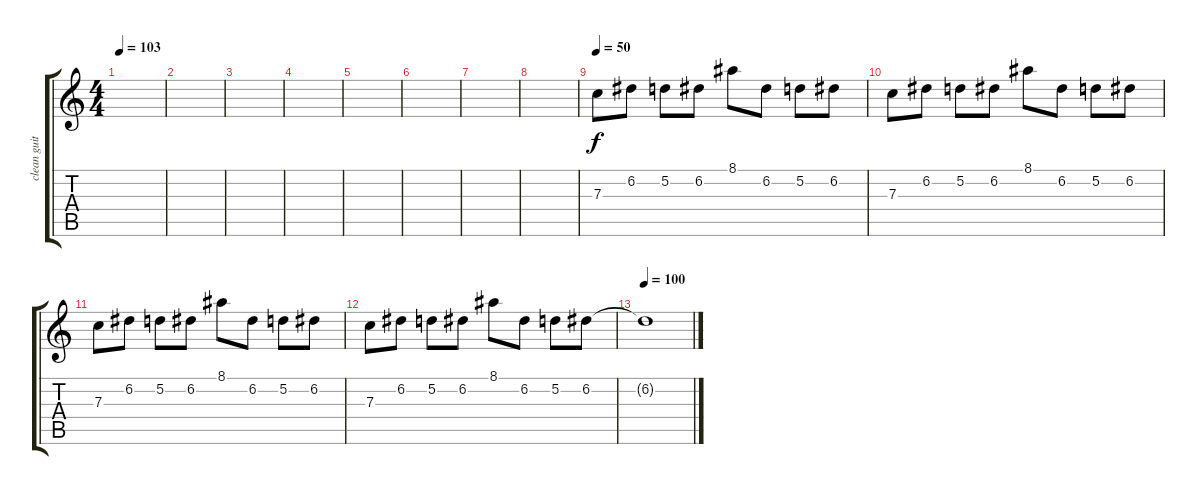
\track ("clean guitar 1" "clean guit") {instrument electricguitarclean}
\staff {score tabs}
\tuning (D4 A3 F3 C3 G2 C2) {hide}
\ts (4 4)
\tempo 103
\clef g2
\ks c
|
|
|
|
|
|
|
|
\tempo 50
7.3.8 6.2.8 5.2.8 6.2.8 8.1.8 6.2.8 5.2.8 6.2.8 |
7.3.8 6.2.8 5.2.8 6.2.8 8.1.8 6.2.8 5.2.8 6.2.8 |
7.3.8 6.2.8 5.2.8 6.2.8 8.1.8 6.2.8 5.2.8 6.2.8 |
7.3.8 6.2.8 5.2.8 6.2.8 8.1.8 6.2.8 5.2.8 6.2.8 |
\tempo 100
6.2{t}.1
